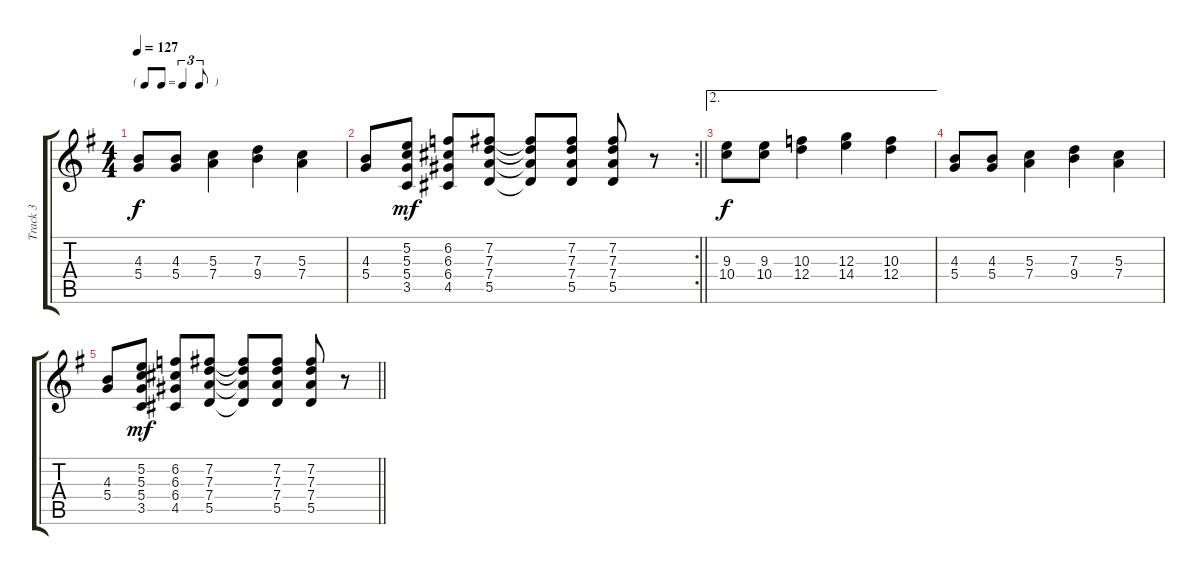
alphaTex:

\track ("Track 3" "Track 3") {instrument electricguitarjazz}
\staff {score tabs}
\tuning (E4 B3 G3 D3 A2 E2) {hide}
\ts (4 4)
\tf triplet8th
\tempo 127
\clef g2
\ks g
(4.3 5.4).8{dy f} (4.3 5.4).8 (5.3 7.4).4 (7.3 9.4).4 (5.3 7.4).4 |
\rc 2
\barLineRight lightlight
(4.3 5.4).8 (5.2 5.3 5.4 3.5).8{dy mf} (6.2 6.3 6.4 4.5).8 (7.2 7.3 7.4 5.5).8 (7.2{t} 7.3{t} 7.4{t} 5.5{t}).8 (7.2 7.3 7.4 5.5).8 (7.2 7.3 7.4 5.5).8 r.8 |
\ae 2
(9.3 10.4).8{dy f} (9.3 10.4).8 (10.3 12.4).4 (12.3 14.4).4 (10.3 12.4).4 |
(4.3 5.4).8 (4.3 5.4).8 (5.3 7.4).4 (7.3 9.4).4 (5.3 7.4).4 |
\barLineRight lightlight
(4.3 5.4).8 (5.2 5.3 5.4 3.5).8{dy mf} (6.2 6.3 6.4 4.5).8 (7.2 7.3 7.4 5.5).8 (7.2{t} 7.3{t} 7.4{t} 5.5{t}).8 (7.2 7.3 7.4 5.5).8 (7.2 7.3 7.4 5.5).8 r.8
